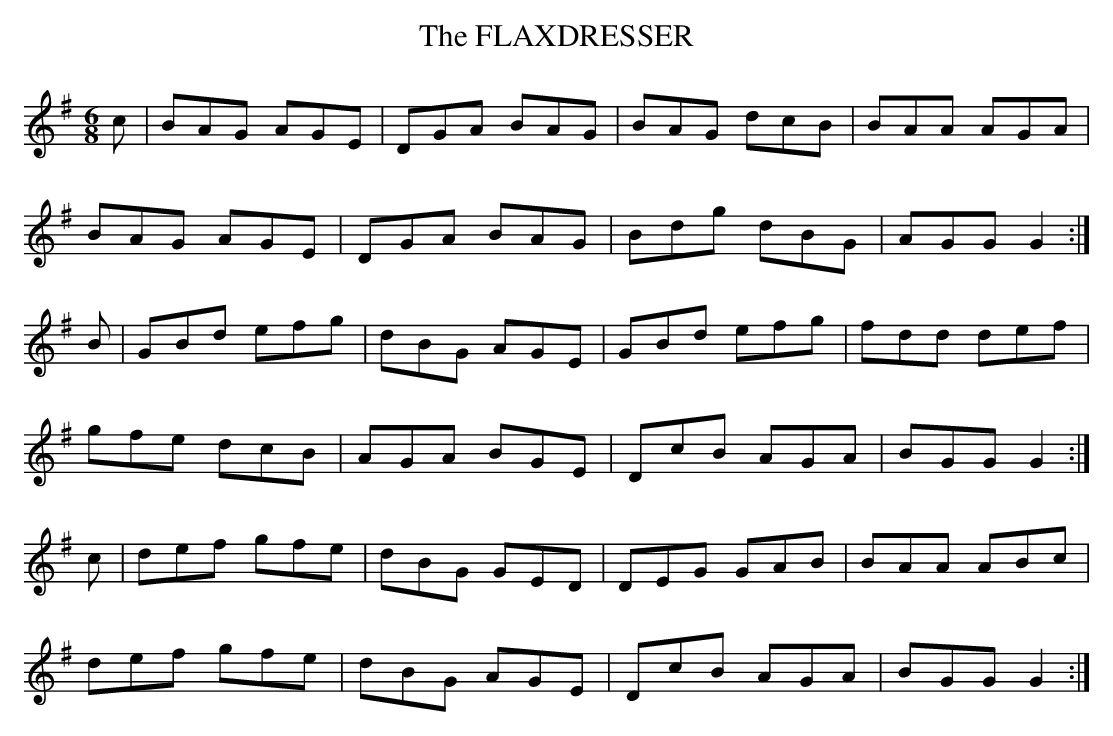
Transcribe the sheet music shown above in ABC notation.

X:1
T:FLAXDRESSER, The
M:6/8
L:1/8
K:G
c|BAG AGE|DGA BAG|BAG dcB|BAA AGA|
BAG AGE|DGA BAG|Bdg dBG|AGG G2 :|
B|GBd efg|dBG AGE|GBd efg|fdd def|
gfe dcB|AGA BGE|DcB AGA|BGG G2 :|
c|def gfe|dBG GED|DEG GAB|BAA ABc|
def gfe|dBG AGE|DcB AGA|BGG G2 :|
